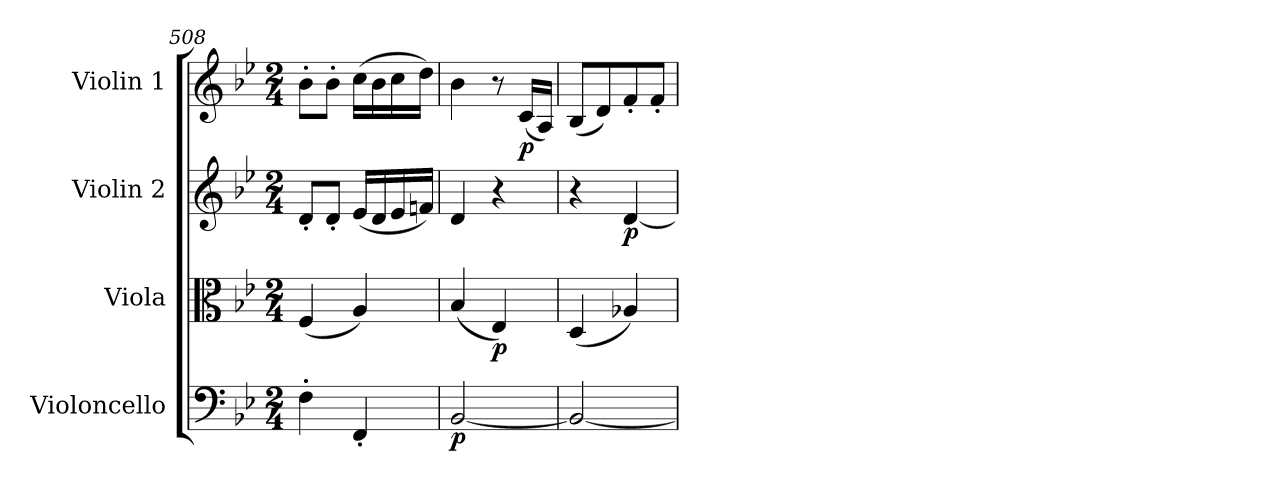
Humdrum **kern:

**kern	**dynam	**kern	**dynam	**kern	**dynam	**kern	**dynam
*part4	*part4	*part3	*part3	*part2	*part2	*part1	*part1
*staff4	*staff4	*staff3	*staff3	*staff2	*staff2	*staff1	*staff1
*I"Violoncello	*	*I"Viola	*	*I"Violin 2	*	*I"Violin 1	*
*I'Vc	*	*I'Vla	*	*I'Vln	*	*I'Vln	*
!!LO:LB:g=z
*clefF4	*	*clefC3	*	*clefG2	*	*clefG2	*
*k[b-e-]	*	*k[b-e-]	*	*k[b-e-]	*	*k[b-e-]	*
*M2/4	*	*M2/4	*	*M2/4	*	*M2/4	*
=508	=508	=508	=508	=508	=508	=508	=508
4F'\	.	(<4F/	.	8d'/L	.	8b-'\L	.
.	.	.	.	8d'/J	.	8b-'\J	.
4FF'/	.	4A/)	.	(<16e-/LL	.	(>16cc\LL	.
.	.	.	.	16d/	.	16b-\	.
.	.	.	.	16e-/	.	16cc\	.
.	.	.	.	16fn/JJ)	.	16dd\JJ)	.
=509	=509	=509	=509	=509	=509	=509	=509
!	!LO:DY:b	!	!	!	!	!	!
[2BB-/	p	(<4B-/	.	4d/	.	4b-\	.
!	!	!	!LO:DY:b	!	!	!	!
.	.	4E-/)	p	4r	.	8r	.
!	!	!	!	!	!	!	!LO:DY:b
.	.	.	.	.	.	(<16c/LL	p
.	.	.	.	.	.	16A/JJ)	.
=510	=510	=510	=510	=510	=510	=510	=510
2BB-/_	.	(<4D/	.	4r	.	(<8B-/L	.
.	.	.	.	.	.	8d/)	.
!	!	!	!	!	!LO:DY:b	!	!
.	.	4A-X/)	.	[4d/	p	8f'/	.
.	.	.	.	.	.	8f'/J	.
=	=	=	=	=	=	=	=
*-	*-	*-	*-	*-	*-	*-	*-
